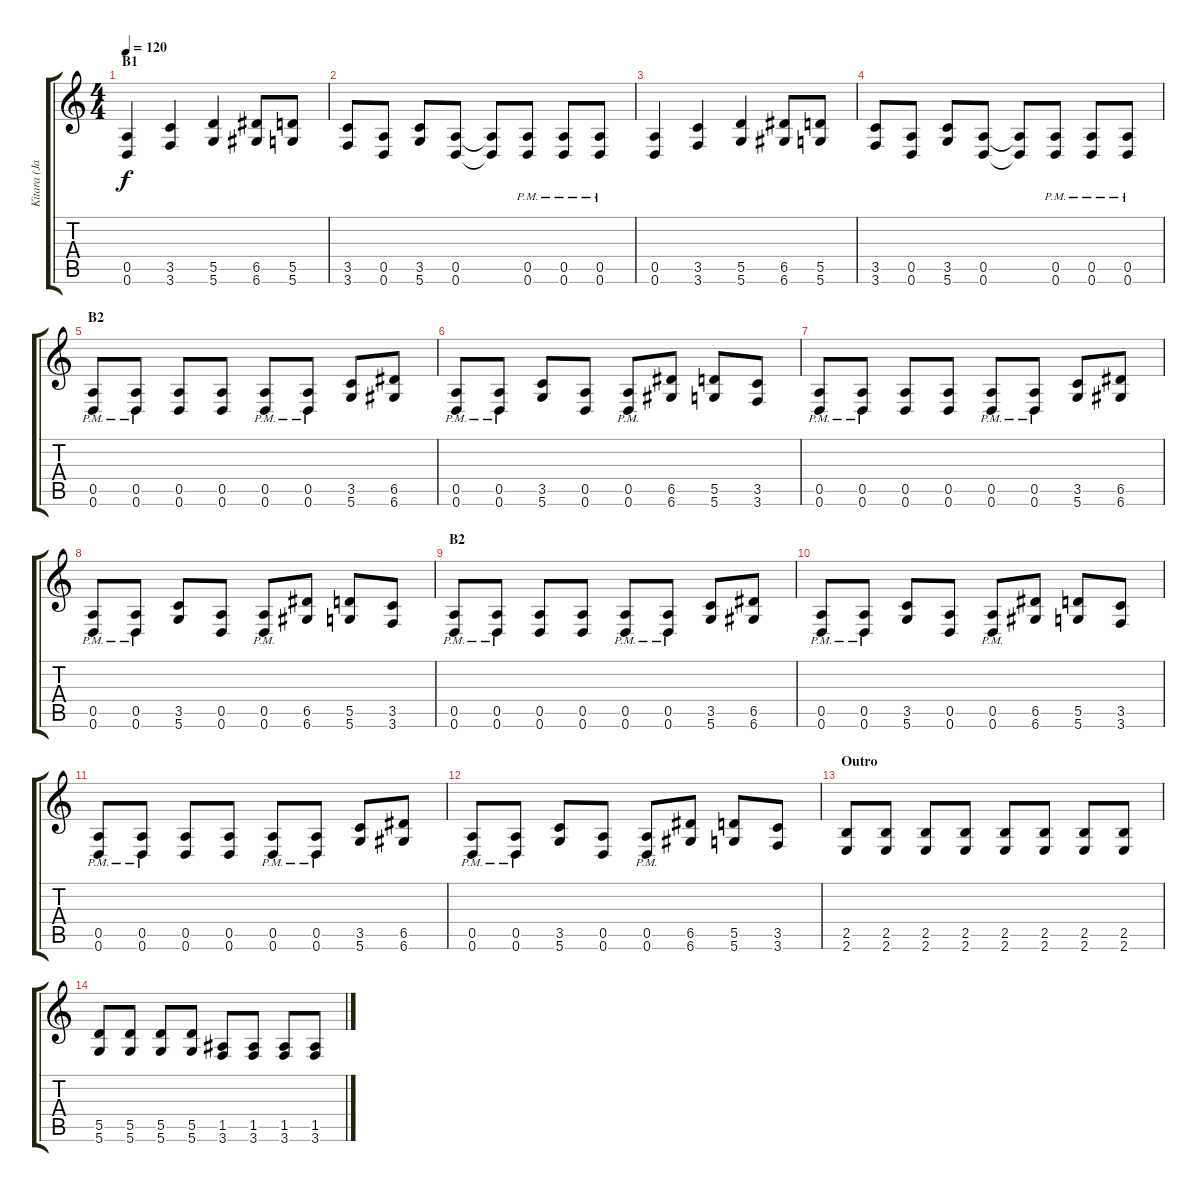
\track ("Kitara (Jarkko Petosalmi)" "Kitara (Ja") {instrument distortionguitar}
\staff {score tabs}
\tuning (E4 B3 G3 D3 A2 D2) {hide}
\ts (4 4)
\section ("" "B1")
\tempo 120
\clef g2
\ks c
(0.5 0.6).4{dy f} (3.5 3.6).4 (5.5 5.6).4 (6.5 6.6).8 (5.5 5.6).8 |
(3.5 3.6).8 (0.5 0.6).8 (3.5 5.6).8 (0.5 0.6).8 (0.5{t} 0.6{t}).8 (0.5{pm} 0.6{pm}).8 (0.5{pm} 0.6{pm}).8 (0.5{pm} 0.6{pm}).8 |
(0.5 0.6).4 (3.5 3.6).4 (5.5 5.6).4 (6.5 6.6).8 (5.5 5.6).8 |
(3.5 3.6).8 (0.5 0.6).8 (3.5 5.6).8 (0.5 0.6).8 (0.5{t} 0.6{t}).8 (0.5{pm} 0.6{pm}).8 (0.5{pm} 0.6{pm}).8 (0.5{pm} 0.6{pm}).8 |
\section ("" "B2")
(0.5{pm} 0.6{pm}).8 (0.5{pm} 0.6{pm}).8 (0.5 0.6).8 (0.5 0.6).8 (0.5{pm} 0.6{pm}).8 (0.5{pm} 0.6{pm}).8 (3.5 5.6).8 (6.5 6.6).8 |
(0.5{pm} 0.6{pm}).8 (0.5{pm} 0.6{pm}).8 (3.5 5.6).8 (0.5 0.6).8 (0.5{pm} 0.6{pm}).8 (6.5 6.6).8 (5.5 5.6).8 (3.5 3.6).8 |
(0.5{pm} 0.6{pm}).8 (0.5{pm} 0.6{pm}).8 (0.5 0.6).8 (0.5 0.6).8 (0.5{pm} 0.6{pm}).8 (0.5{pm} 0.6{pm}).8 (3.5 5.6).8 (6.5 6.6).8 |
(0.5{pm} 0.6{pm}).8 (0.5{pm} 0.6{pm}).8 (3.5 5.6).8 (0.5 0.6).8 (0.5{pm} 0.6{pm}).8 (6.5 6.6).8 (5.5 5.6).8 (3.5 3.6).8 |
\section ("" "B2")
(0.5{pm} 0.6{pm}).8 (0.5{pm} 0.6{pm}).8 (0.5 0.6).8 (0.5 0.6).8 (0.5{pm} 0.6{pm}).8 (0.5{pm} 0.6{pm}).8 (3.5 5.6).8 (6.5 6.6).8 |
(0.5{pm} 0.6{pm}).8 (0.5{pm} 0.6{pm}).8 (3.5 5.6).8 (0.5 0.6).8 (0.5{pm} 0.6{pm}).8 (6.5 6.6).8 (5.5 5.6).8 (3.5 3.6).8 |
(0.5{pm} 0.6{pm}).8 (0.5{pm} 0.6{pm}).8 (0.5 0.6).8 (0.5 0.6).8 (0.5{pm} 0.6{pm}).8 (0.5{pm} 0.6{pm}).8 (3.5 5.6).8 (6.5 6.6).8 |
(0.5{pm} 0.6{pm}).8 (0.5{pm} 0.6{pm}).8 (3.5 5.6).8 (0.5 0.6).8 (0.5{pm} 0.6{pm}).8 (6.5 6.6).8 (5.5 5.6).8 (3.5 3.6).8 |
\section ("" "Outro")
(2.5 2.6).8 (2.5 2.6).8 (2.5 2.6).8 (2.5 2.6).8 (2.5 2.6).8 (2.5 2.6).8 (2.5 2.6).8 (2.5 2.6).8 |
(5.5 5.6).8 (5.5 5.6).8 (5.5 5.6).8 (5.5 5.6).8 (1.5 3.6).8 (1.5 3.6).8 (1.5 3.6).8 (1.5 3.6).8
